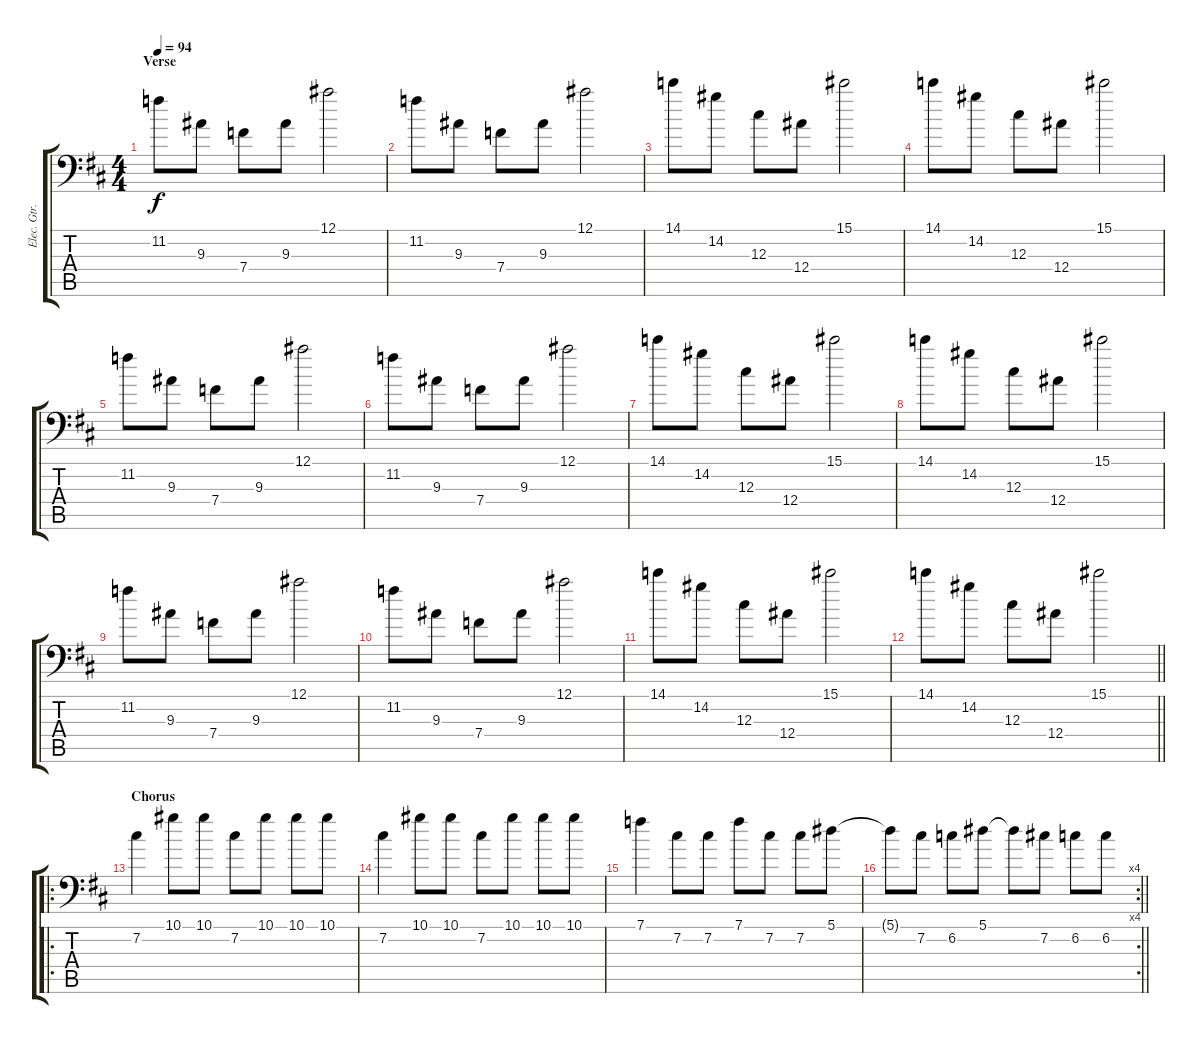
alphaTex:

\track ("Elec. Gtr. 3" "Elec. Gtr.") {instrument electricguitarclean}
\staff {score tabs}
\tuning (Bb3 Gb3 Db3 Bb2 Eb2 Ab1) {hide}
\ts (4 4)
\section ("" "Verse")
\tempo 94
\clef f4
\ks d
11.2.8{dy f instrument electricguitarclean} 9.3.8 7.4.8 9.3.8 12.1.2 |
11.2.8 9.3.8 7.4.8 9.3.8 12.1.2 |
14.1.8 14.2.8 12.3.8 12.4.8 15.1.2 |
14.1.8 14.2.8 12.3.8 12.4.8 15.1.2 |
11.2.8 9.3.8 7.4.8 9.3.8 12.1.2 |
11.2.8 9.3.8 7.4.8 9.3.8 12.1.2 |
14.1.8 14.2.8 12.3.8 12.4.8 15.1.2 |
14.1.8 14.2.8 12.3.8 12.4.8 15.1.2 |
11.2.8 9.3.8 7.4.8 9.3.8 12.1.2 |
11.2.8 9.3.8 7.4.8 9.3.8 12.1.2 |
14.1.8 14.2.8 12.3.8 12.4.8 15.1.2 |
\barLineRight lightlight
14.1.8 14.2.8 12.3.8 12.4.8 15.1.2 |
\ro
\section ("" "Chorus")
7.2.4{instrument distortionguitar} 10.1.8 10.1.8 7.2.8 10.1.8 10.1.8 10.1.8 |
7.2.4 10.1.8 10.1.8 7.2.8 10.1.8 10.1.8 10.1.8 |
7.1.4 7.2.8 7.2.8 7.1.8 7.2.8 7.2.8 5.1.8 |
\rc 4
\barLineRight lightlight
5.1{t}.8 7.2.8 6.2.8 5.1.8 5.1{t}.8 7.2.8 6.2.8 6.2.8
